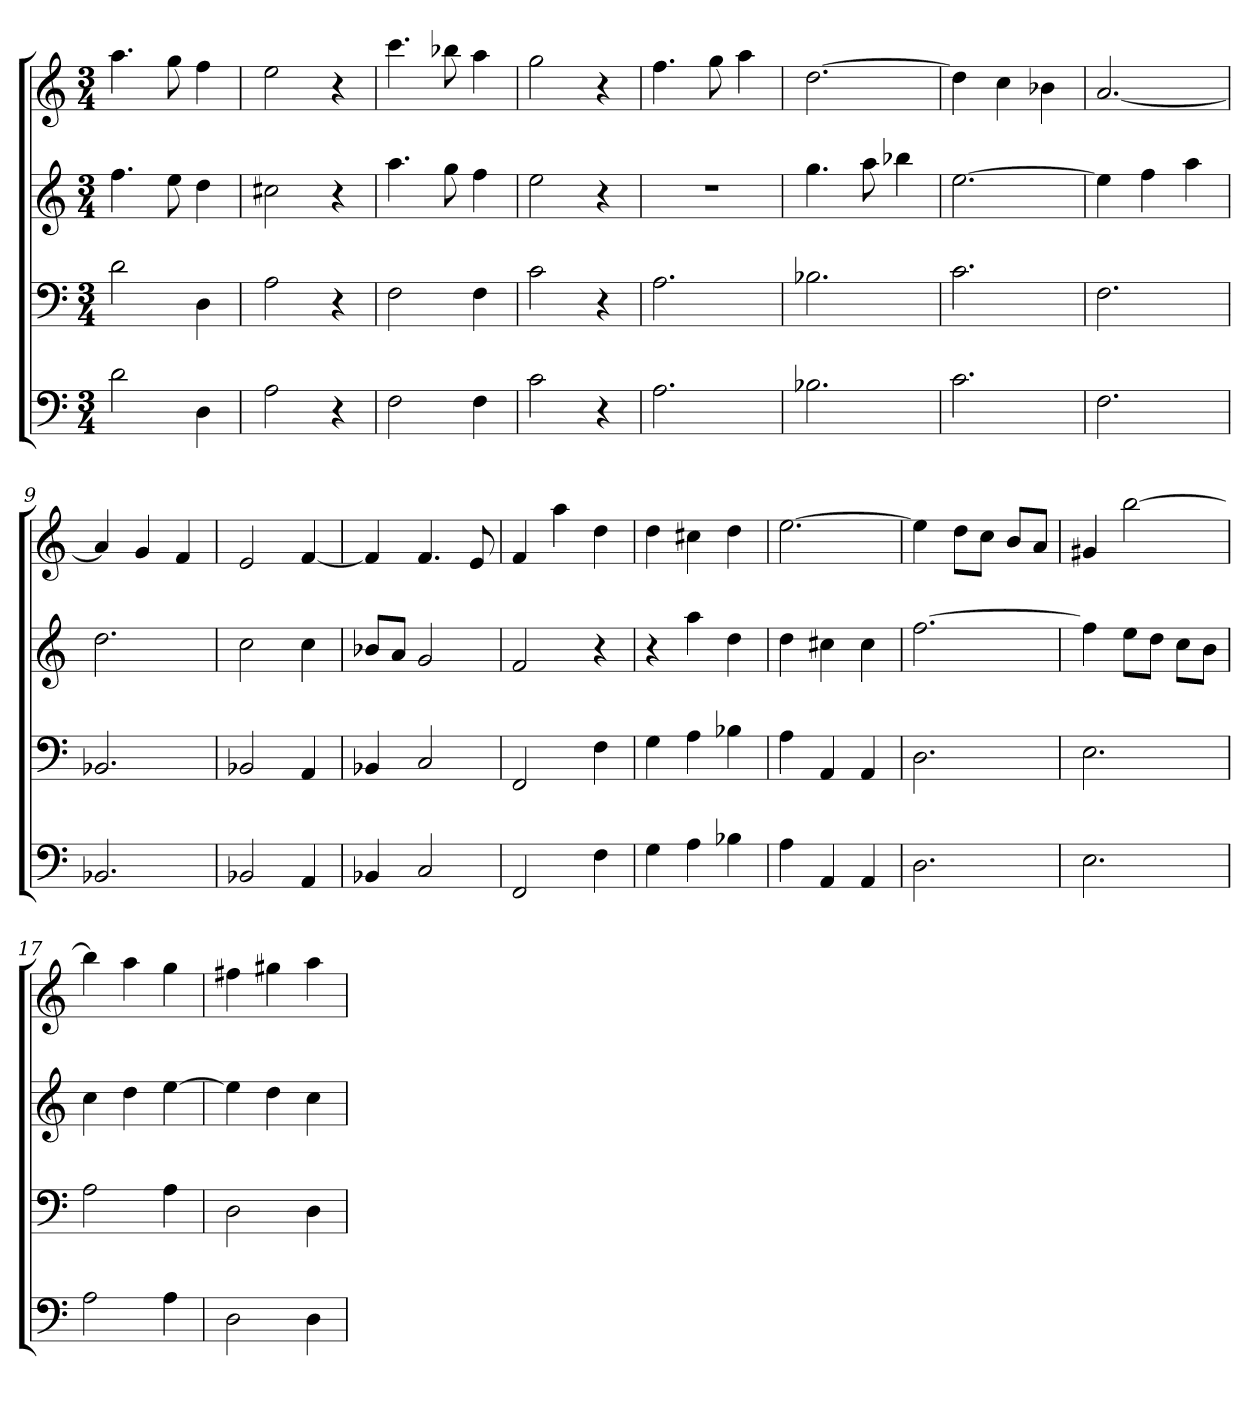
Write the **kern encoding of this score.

**kern	**kern	**kern	**kern
*part4	*part3	*part2	*part1
*staff4	*staff3	*staff2	*staff1
*k[]	*k[]	*k[]	*k[]
*a:	*a:	*a:	*a:
*M3/4	*M3/4	*M3/4	*M3/4
=1	=1	=1	=1
2d	2d	4.ff	4.aa
.	.	8ee	8gg
4D	4D	4dd	4ff
=2	=2	=2	=2
2A	2A	2cc#X	2ee
4r	4r	4r	4r
=3	=3	=3	=3
2F	2F	4.aa	4.ccc
.	.	8gg	8bb-X
4F	4F	4ff	4aa
=4	=4	=4	=4
2c	2c	2ee	2gg
4r	4r	4r	4r
=5	=5	=5	=5
2.A	2.A	2.r	4.ff
.	.	.	8gg
.	.	.	4aa
=6	=6	=6	=6
2.B-X	2.B-X	4.gg	[2.dd
.	.	8aa	.
.	.	4bb-X	.
=7	=7	=7	=7
2.c	2.c	[2.ee	4dd]
.	.	.	4cc
.	.	.	4b-X
=8	=8	=8	=8
2.F	2.F	4ee]	[2.a
.	.	4ff	.
.	.	4aa	.
=9	=9	=9	=9
2.BB-X	2.BB-X	2.dd	4a]
.	.	.	4g
.	.	.	4f
=10	=10	=10	=10
2BB-X	2BB-X	2cc	2e
4AA	4AA	4cc	[4f
=11	=11	=11	=11
4BB-X	4BB-X	8b-XL	4f]
.	.	8aJ	.
2C	2C	2g	4.f
.	.	.	8e
=12	=12	=12	=12
2FF	2FF	2f	4f
.	.	.	4aa
4F	4F	4r	4dd
=13	=13	=13	=13
4G	4G	4r	4dd
4A	4A	4aa	4cc#X
4B-X	4B-X	4dd	4dd
=14	=14	=14	=14
4A	4A	4dd	[2.ee
4AA	4AA	4cc#X	.
4AA	4AA	4cc#	.
=15	=15	=15	=15
2.D	2.D	[2.ff	4ee]
.	.	.	8ddL
.	.	.	8ccJ
.	.	.	8bL
.	.	.	8aJ
=16	=16	=16	=16
2.E	2.E	4ff]	4g#X
.	.	8eeL	[2bb
.	.	8ddJ	.
.	.	8ccL	.
.	.	8bJ	.
=17	=17	=17	=17
2A	2A	4cc	4bb]
.	.	4dd	4aa
4A	4A	[4ee	4gg
=18	=18	=18	=18
2D	2D	4ee]	4ff#X
.	.	4dd	4gg#X
4D	4D	4cc	4aa
=	=	=	=
*-	*-	*-	*-
